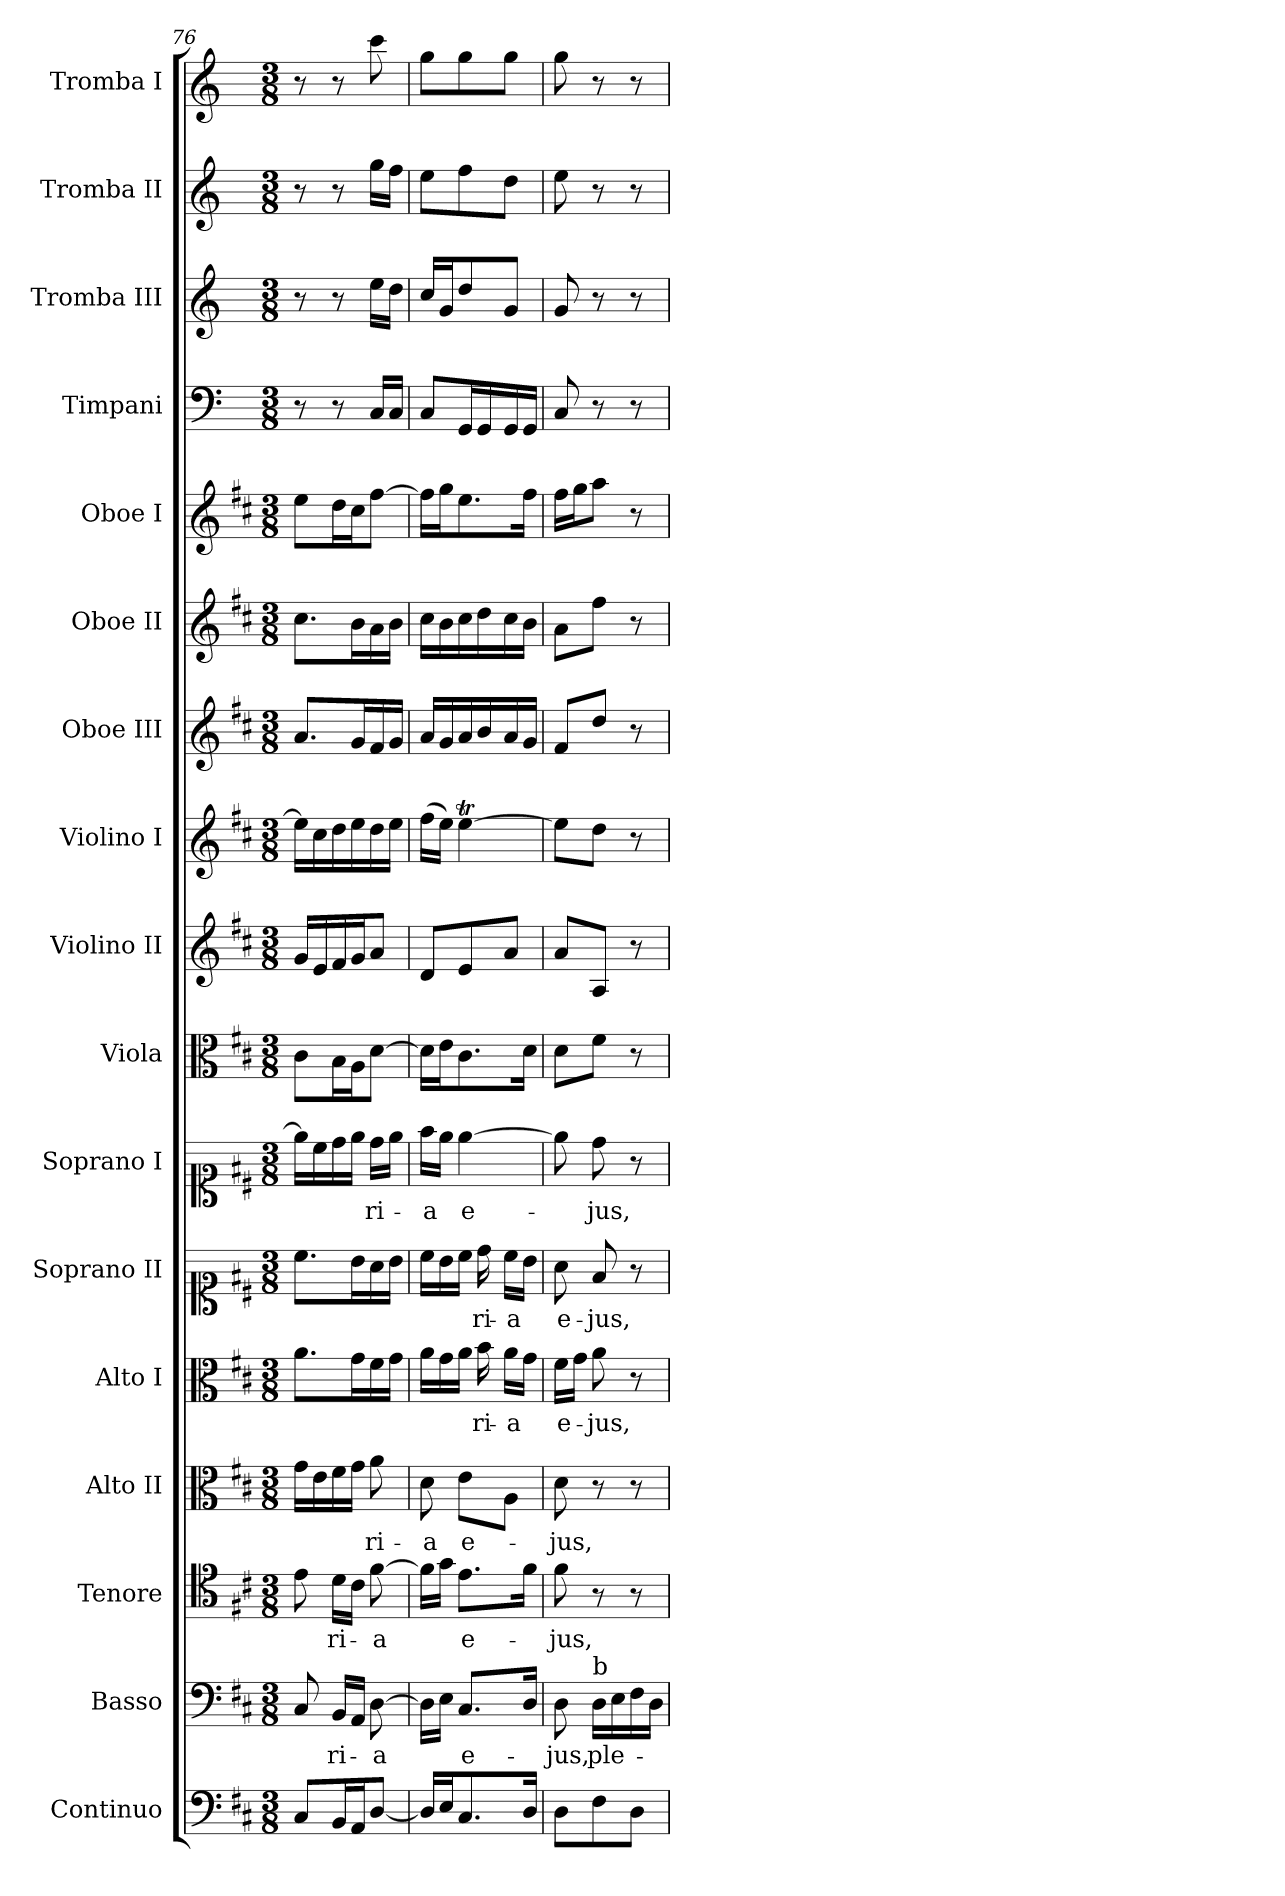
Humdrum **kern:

**kern	**kern	**text	**kern	**text	**kern	**text	**kern	**text	**kern	**text	**kern	**text	**kern	**kern	**kern	**kern	**kern	**kern	**kern	**kern	**kern	**kern
*part17	*part16	*part16	*part15	*part15	*part14	*part14	*part13	*part13	*part12	*part12	*part11	*part11	*part10	*part9	*part8	*part7	*part6	*part5	*part4	*part3	*part2	*part1
*staff17	*staff16	*staff16	*staff15	*staff15	*staff14	*staff14	*staff13	*staff13	*staff12	*staff12	*staff11	*staff11	*staff10	*staff9	*staff8	*staff7	*staff6	*staff5	*staff4	*staff3	*staff2	*staff1
*I"Continuo	*I"Basso	*	*I"Tenore	*	*I"Alto II	*	*I"Alto I	*	*I"Soprano II	*	*I"Soprano I	*	*I"Viola	*I"Violino II	*I"Violino I	*I"Oboe III	*I"Oboe II	*I"Oboe I	*I"Timpani	*I"Tromba III	*I"Tromba II	*I"Tromba I
*I'Cont.	*I'B.	*	*I'T.	*	*I'A. II	*	*I'A. I	*	*I'S. II	*	*I'S. I	*	*I'Vla.	*I'Vln. II	*	*I'Ob. III	*I'Ob. II	*I'Ob. I	*I'Timp.	*I'Tr. III	*I'Tr. II	*I'Tr. I
*clefF4	*clefF4	*	*clefC4	*	*clefC3	*	*clefC3	*	*clefC1	*	*clefC1	*	*clefC3	*clefG2	*clefG2	*clefG2	*clefG2	*clefG2	*clefF4	*clefG2	*clefG2	*clefG2
*	*	*	*	*	*	*	*	*	*	*	*	*	*	*	*	*	*	*	*ITrd-1c-2	*ITrd-1c-2	*ITrd-1c-2	*ITrd-1c-2
*k[f#c#]	*k[f#c#]	*	*k[f#c#]	*	*k[f#c#]	*	*k[f#c#]	*	*k[f#c#]	*	*k[f#c#]	*	*k[f#c#]	*k[f#c#]	*k[f#c#]	*k[f#c#]	*k[f#c#]	*k[f#c#]	*k[f#c#]	*k[f#c#]	*k[f#c#]	*k[f#c#]
*M3/8	*M3/8	*	*M3/8	*	*M3/8	*	*M3/8	*	*M3/8	*	*M3/8	*	*M3/8	*M3/8	*M3/8	*M3/8	*M3/8	*M3/8	*M3/8	*M3/8	*M3/8	*M3/8
=76	=76	=76	=76	=76	=76	=76	=76	=76	=76	=76	=76	=76	=76	=76	=76	=76	=76	=76	=76	=76	=76	=76
8C#/L	8C#/	.	8e\	.	16g\LL	.	8.a\L	.	8.cc#\L	.	16ee\LL]	.	8c#\L	16g/LL	16ee\LL]	8.a/L	8.cc#\L	8ee\L	8r	8r	8r	8r
.	.	.	.	.	16e\	.	.	.	.	.	16cc#\	.	.	16e/	16cc#\	.	.	.	.	.	.	.
16BB/L	16BB/LL	-ri-	16d\LL	ri-	16f#\	.	.	.	.	.	16dd\	.	16B\L	16f#/	16dd\	.	.	16dd\L	8r	8r	8r	8r
16AA/J	16AA/JJ	.	16c#\JJ	.	16g\JJ	.	16g\L	.	16b\L	.	16ee\JJ	.	16A\J	16g/J	16ee\	16g/L	16b\L	16cc#\J	.	.	.	.
[8D/J	[8D\	-a	[8f#\	-a	8a\	-ri-	16f#\	.	16a\	.	16dd\LL	-ri-	[8d\J	8a/J	16dd\	16f#/	16a\	[8ff#\J	16D/LL	16ff#\LL	16aa\LL	8ddd\
.	.	.	.	.	.	.	16g\JJ	.	16b\JJ	.	16ee\JJ	.	.	.	16ee\JJ	16g/JJ	16b\JJ	.	16D/JJ	16ee\JJ	16gg\JJ	.
=77	=77	=77	=77	=77	=77	=77	=77	=77	=77	=77	=77	=77	=77	=77	=77	=77	=77	=77	=77	=77	=77	=77
16D/LL]	16D\LL]	.	16f#\LL]	.	8d\	-a	16a\LL	.	16cc#\LL	.	16ff#\LL	-a	16d\LL]	8d/L	(16ff#\LL	16a/LL	16cc#\LL	16ff#\LL]	8D/L	16dd/LL	8ff#\L	8aa\L
16E/J	16E\JJ	.	16g\JJ	.	.	.	16g\	.	16b\	.	16ee\JJ	.	16e\J	.	16ee\JJ)	16g/	16b\	16gg\J	.	16a/J	.	.
8.C#/	8.C#/L	e-	8.e\L	e-	8e\L	e-	16a\JJ	.	16cc#\JJ	.	[4ee\	e-	8.c#\	8e/	[4eeT\	16a/	16cc#\	8.ee\	16AA/L	8ee/	8gg\	8aa\
.	.	.	.	.	.	.	16b\	-ri-	16dd\	-ri-	.	.	.	.	.	16b/	16dd\	.	16AA/	.	.	.
.	.	.	.	.	8A\J	.	16a\LL	-a	16cc#\LL	-a	.	.	.	8a/J	.	16a/	16cc#\	.	16AA/	8a/J	8ee\J	8aa\J
16D/Jk	16D/Jk	.	16f#\Jk	.	.	.	16g\JJ	.	16b\JJ	.	.	.	16d\Jk	.	.	16g/JJ	16b\JJ	16ff#\Jk	16AA/JJ	.	.	.
=78	=78	=78	=78	=78	=78	=78	=78	=78	=78	=78	=78	=78	=78	=78	=78	=78	=78	=78	=78	=78	=78	=78
8D\L	8D\	-jus,	8f#\	-jus,	8d\	-jus,	16f#\LL	e-	8a\	e-	8ee\]	.	8d\L	8a/L	8ee\L]	8f#/L	8a\L	16ff#\LL	8D/	8a/	8ff#\	8aa\
.	.	.	.	.	.	.	16g\JJ	.	.	.	.	.	.	.	.	.	.	16gg\J	.	.	.	.
!	!LO:TX:a:t=b	!	!	!	!	!	!	!	!	!	!	!	!	!	!	!	!	!	!	!	!	!
8F#\	16D\LL	ple-	8r	.	8r	.	8a\	-jus,	8f#/	-jus,	8dd\	-jus,	8f#\J	8A/J	8dd\J	8dd/J	8ff#\J	8aa\J	8r	8r	8r	8r
.	16E\	.	.	.	.	.	.	.	.	.	.	.	.	.	.	.	.	.	.	.	.	.
8D\J	16F#\	.	8r	.	8r	.	8r	.	8r	.	8r	.	8r	8r	8r	8r	8r	8r	8r	8r	8r	8r
.	16D\JJ	.	.	.	.	.	.	.	.	.	.	.	.	.	.	.	.	.	.	.	.	.
=	=	=	=	=	=	=	=	=	=	=	=	=	=	=	=	=	=	=	=	=	=	=
*-	*-	*-	*-	*-	*-	*-	*-	*-	*-	*-	*-	*-	*-	*-	*-	*-	*-	*-	*-	*-	*-	*-
